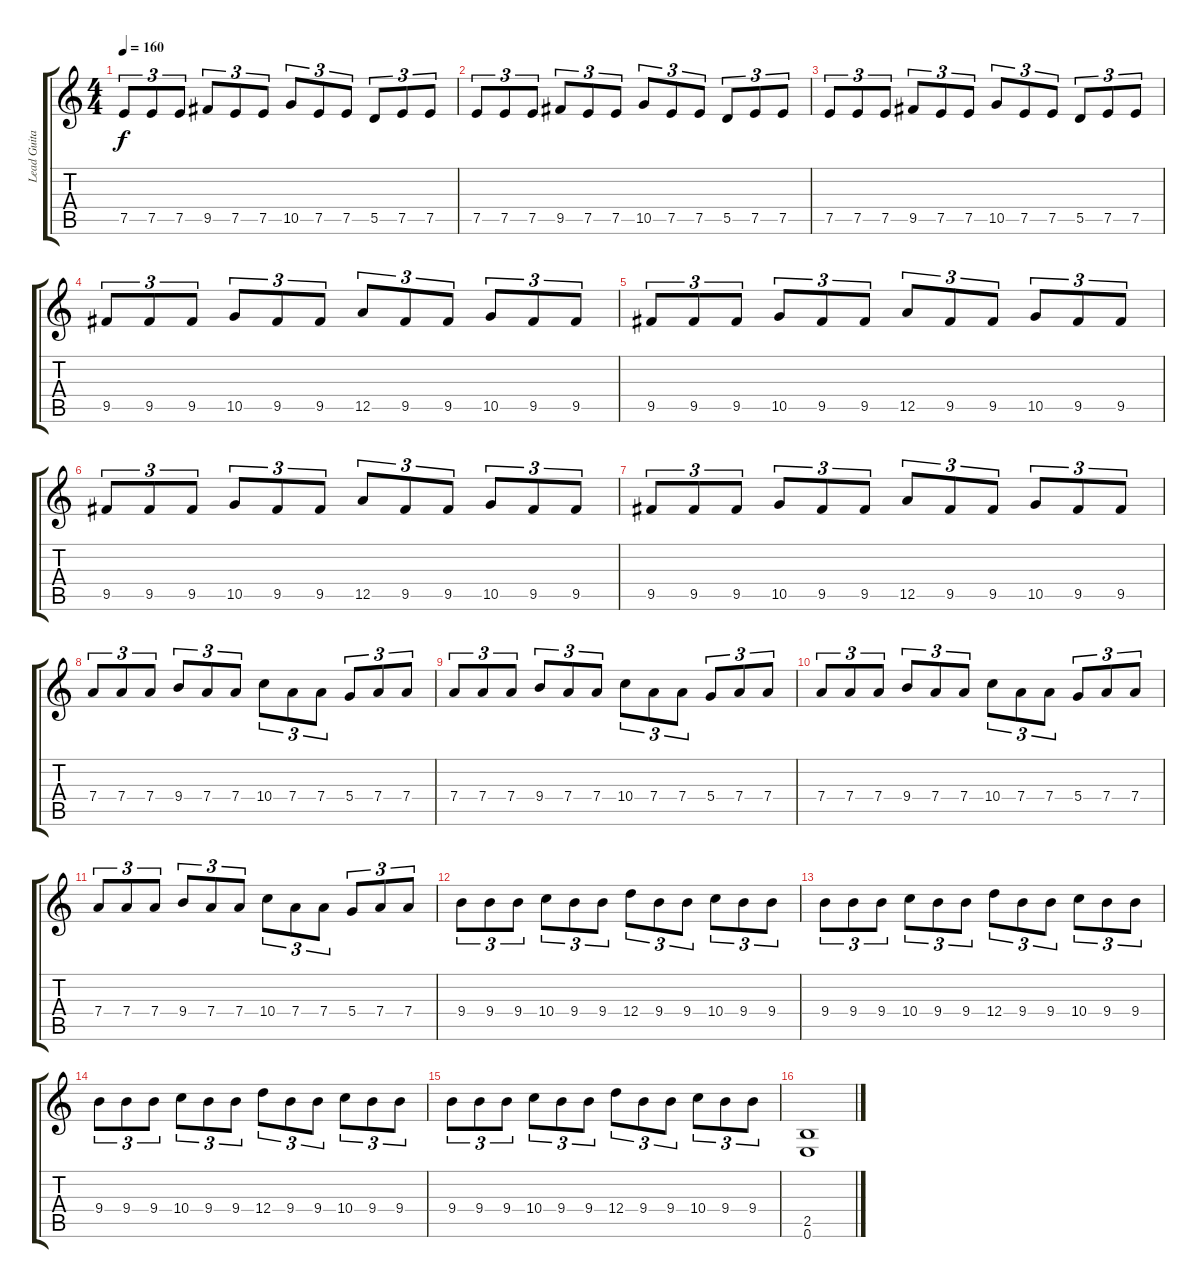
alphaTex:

\track ("Lead Guitar" "Lead Guita") {instrument distortionguitar}
\staff {score tabs}
\tuning (E4 B3 G3 D3 A2 E2) {hide}
\ts (4 4)
\tempo 160
\clef g2
\ks c
7.5.8{tu (3 2) dy f} 7.5.8{tu (3 2)} 7.5.8{tu (3 2)} 9.5.8{tu (3 2)} 7.5.8{tu (3 2)} 7.5.8{tu (3 2)} 10.5.8{tu (3 2)} 7.5.8{tu (3 2)} 7.5.8{tu (3 2)} 5.5.8{tu (3 2)} 7.5.8{tu (3 2)} 7.5.8{tu (3 2)} |
7.5.8{tu (3 2)} 7.5.8{tu (3 2)} 7.5.8{tu (3 2)} 9.5.8{tu (3 2)} 7.5.8{tu (3 2)} 7.5.8{tu (3 2)} 10.5.8{tu (3 2)} 7.5.8{tu (3 2)} 7.5.8{tu (3 2)} 5.5.8{tu (3 2)} 7.5.8{tu (3 2)} 7.5.8{tu (3 2)} |
7.5.8{tu (3 2)} 7.5.8{tu (3 2)} 7.5.8{tu (3 2)} 9.5.8{tu (3 2)} 7.5.8{tu (3 2)} 7.5.8{tu (3 2)} 10.5.8{tu (3 2)} 7.5.8{tu (3 2)} 7.5.8{tu (3 2)} 5.5.8{tu (3 2)} 7.5.8{tu (3 2)} 7.5.8{tu (3 2)} |
9.5.8{tu (3 2)} 9.5.8{tu (3 2)} 9.5.8{tu (3 2)} 10.5.8{tu (3 2)} 9.5.8{tu (3 2)} 9.5.8{tu (3 2)} 12.5.8{tu (3 2)} 9.5.8{tu (3 2)} 9.5.8{tu (3 2)} 10.5.8{tu (3 2)} 9.5.8{tu (3 2)} 9.5.8{tu (3 2)} |
9.5.8{tu (3 2)} 9.5.8{tu (3 2)} 9.5.8{tu (3 2)} 10.5.8{tu (3 2)} 9.5.8{tu (3 2)} 9.5.8{tu (3 2)} 12.5.8{tu (3 2)} 9.5.8{tu (3 2)} 9.5.8{tu (3 2)} 10.5.8{tu (3 2)} 9.5.8{tu (3 2)} 9.5.8{tu (3 2)} |
9.5.8{tu (3 2)} 9.5.8{tu (3 2)} 9.5.8{tu (3 2)} 10.5.8{tu (3 2)} 9.5.8{tu (3 2)} 9.5.8{tu (3 2)} 12.5.8{tu (3 2)} 9.5.8{tu (3 2)} 9.5.8{tu (3 2)} 10.5.8{tu (3 2)} 9.5.8{tu (3 2)} 9.5.8{tu (3 2)} |
9.5.8{tu (3 2)} 9.5.8{tu (3 2)} 9.5.8{tu (3 2)} 10.5.8{tu (3 2)} 9.5.8{tu (3 2)} 9.5.8{tu (3 2)} 12.5.8{tu (3 2)} 9.5.8{tu (3 2)} 9.5.8{tu (3 2)} 10.5.8{tu (3 2)} 9.5.8{tu (3 2)} 9.5.8{tu (3 2)} |
7.4.8{tu (3 2)} 7.4.8{tu (3 2)} 7.4.8{tu (3 2)} 9.4.8{tu (3 2)} 7.4.8{tu (3 2)} 7.4.8{tu (3 2)} 10.4.8{tu (3 2)} 7.4.8{tu (3 2)} 7.4.8{tu (3 2)} 5.4.8{tu (3 2)} 7.4.8{tu (3 2)} 7.4.8{tu (3 2)} |
7.4.8{tu (3 2)} 7.4.8{tu (3 2)} 7.4.8{tu (3 2)} 9.4.8{tu (3 2)} 7.4.8{tu (3 2)} 7.4.8{tu (3 2)} 10.4.8{tu (3 2)} 7.4.8{tu (3 2)} 7.4.8{tu (3 2)} 5.4.8{tu (3 2)} 7.4.8{tu (3 2)} 7.4.8{tu (3 2)} |
7.4.8{tu (3 2)} 7.4.8{tu (3 2)} 7.4.8{tu (3 2)} 9.4.8{tu (3 2)} 7.4.8{tu (3 2)} 7.4.8{tu (3 2)} 10.4.8{tu (3 2)} 7.4.8{tu (3 2)} 7.4.8{tu (3 2)} 5.4.8{tu (3 2)} 7.4.8{tu (3 2)} 7.4.8{tu (3 2)} |
7.4.8{tu (3 2)} 7.4.8{tu (3 2)} 7.4.8{tu (3 2)} 9.4.8{tu (3 2)} 7.4.8{tu (3 2)} 7.4.8{tu (3 2)} 10.4.8{tu (3 2)} 7.4.8{tu (3 2)} 7.4.8{tu (3 2)} 5.4.8{tu (3 2)} 7.4.8{tu (3 2)} 7.4.8{tu (3 2)} |
9.4.8{tu (3 2)} 9.4.8{tu (3 2)} 9.4.8{tu (3 2)} 10.4.8{tu (3 2)} 9.4.8{tu (3 2)} 9.4.8{tu (3 2)} 12.4.8{tu (3 2)} 9.4.8{tu (3 2)} 9.4.8{tu (3 2)} 10.4.8{tu (3 2)} 9.4.8{tu (3 2)} 9.4.8{tu (3 2)} |
9.4.8{tu (3 2)} 9.4.8{tu (3 2)} 9.4.8{tu (3 2)} 10.4.8{tu (3 2)} 9.4.8{tu (3 2)} 9.4.8{tu (3 2)} 12.4.8{tu (3 2)} 9.4.8{tu (3 2)} 9.4.8{tu (3 2)} 10.4.8{tu (3 2)} 9.4.8{tu (3 2)} 9.4.8{tu (3 2)} |
9.4.8{tu (3 2)} 9.4.8{tu (3 2)} 9.4.8{tu (3 2)} 10.4.8{tu (3 2)} 9.4.8{tu (3 2)} 9.4.8{tu (3 2)} 12.4.8{tu (3 2)} 9.4.8{tu (3 2)} 9.4.8{tu (3 2)} 10.4.8{tu (3 2)} 9.4.8{tu (3 2)} 9.4.8{tu (3 2)} |
9.4.8{tu (3 2)} 9.4.8{tu (3 2)} 9.4.8{tu (3 2)} 10.4.8{tu (3 2)} 9.4.8{tu (3 2)} 9.4.8{tu (3 2)} 12.4.8{tu (3 2)} 9.4.8{tu (3 2)} 9.4.8{tu (3 2)} 10.4.8{tu (3 2)} 9.4.8{tu (3 2)} 9.4.8{tu (3 2)} |
(2.5 0.6).1{volume 13}
